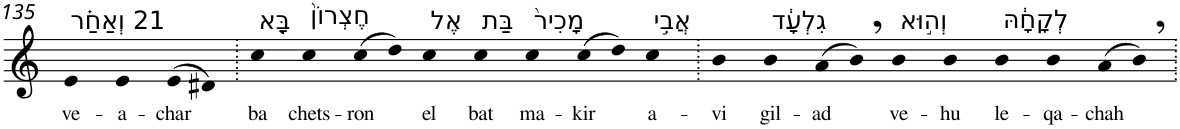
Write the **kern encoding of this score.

**kern	**text
*part1	*part1
*staff1	*staff1
*I"Piano	*
*I'Pno	*
!!LO:PB:g=z
*clefG2	*
*k[]	*
=135	=135
!LO:TX:a:t=21 וְאַחַ֗ר	!
!	!LO:LY:b
4e	ve-
!	!LO:LY:b
4e	-a-
!	!LO:LY:b
(>8e	-char
8d#X)	.
=136.	=136.
!LO:TX:a:t=בָּ֤א	!
!	!LO:LY:b
4cc	ba
!LO:TX:a:t=חֶצְרוֹן֙	!
!	!LO:LY:b
4cc	chets-
!	!LO:LY:b
(>8cc	-ron
8dd)	.
!LO:TX:a:t=אֶל	!
!	!LO:LY:b
4cc	el
!LO:TX:a:t=בַּת	!
!	!LO:LY:b
4cc	bat
!LO:TX:a:t=מָכִיר֙	!
!	!LO:LY:b
4cc	ma-
!	!LO:LY:b
(>8cc	-kir
8dd)	.
!LO:TX:a:t=אֲבִ֣י	!
!	!LO:LY:b
4cc	a-
=137.	=137.
!	!LO:LY:b
4b	-vi
!LO:TX:a:t=גִלְעָ֔ד	!
!	!LO:LY:b
4b	gil-
!	!LO:LY:b
(>8a	-ad
8b,)	.
!LO:TX:a:t=וְה֣וּא	!
!	!LO:LY:b
4b	ve-
!	!LO:LY:b
4b	-hu
!LO:TX:a:t=לְקָחָ֔הּ	!
!	!LO:LY:b
4b	le-
!	!LO:LY:b
4b	-qa-
!	!LO:LY:b
(>8a	-chah
8b,)	.
=.	=.
*-	*-
